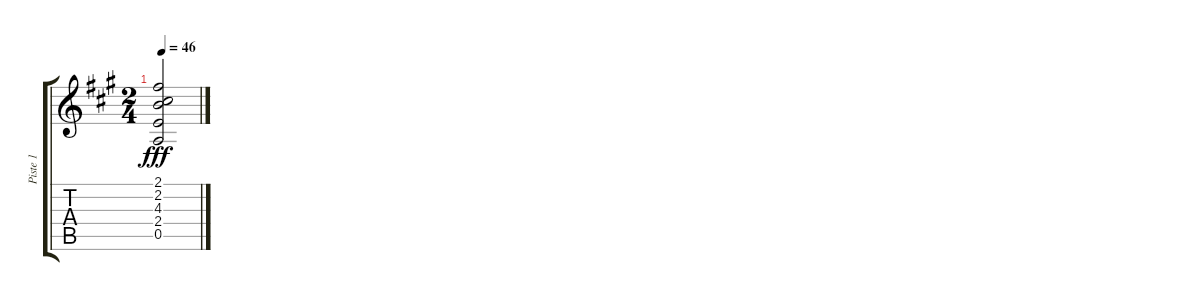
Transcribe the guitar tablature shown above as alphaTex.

\track ("Piste 1" "Piste 1") {instrument acousticguitarnylon}
\staff {score tabs}
\tuning (E4 B3 G3 D3 A2 E2) {hide}
\ts (2 4)
\tempo 46
\clef g2
\ks a
(2.1{t} 2.2{t} 4.3{t} 2.4{t} 0.5{t}).2{dy fff}
